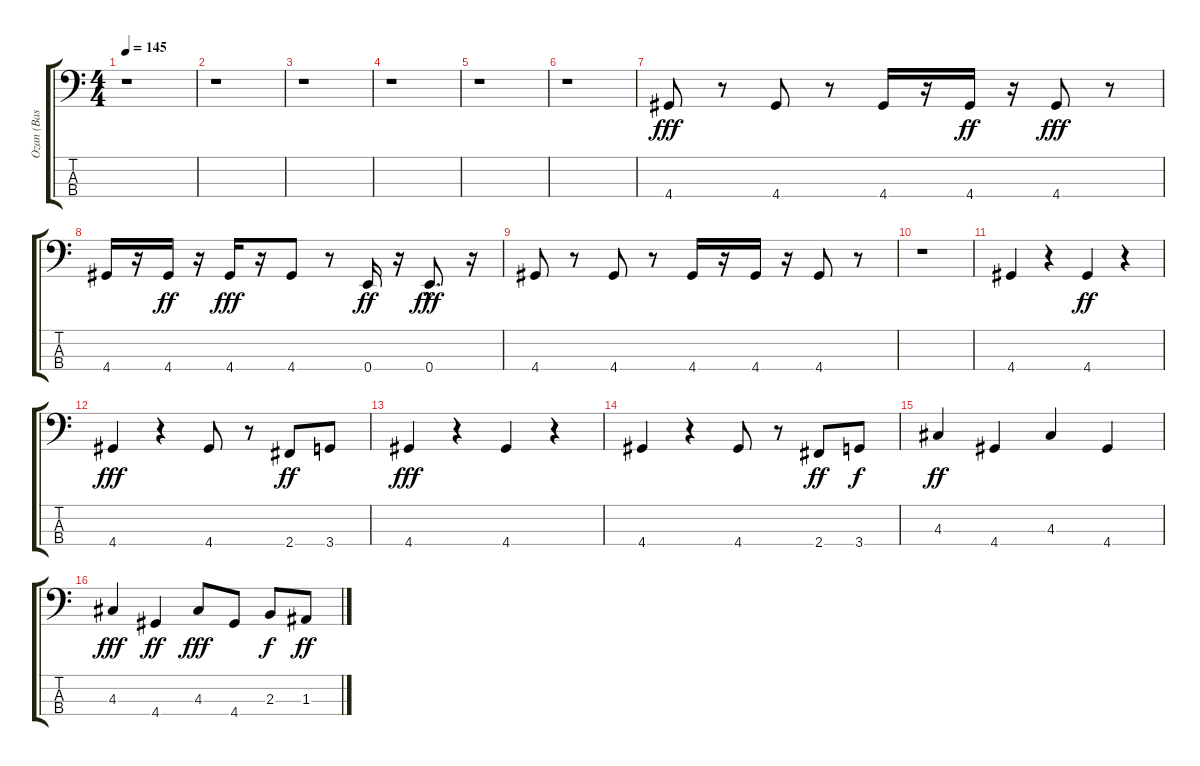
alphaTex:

\track ("Ozan (Bas Gitar)" "Ozan (Bas ") {instrument electricbassfinger}
\staff {score tabs}
\tuning (G2 D2 A1 E1) {hide}
\ts (4 4)
\tempo 145
\clef f4
\ks c
r.1{dy fff instrument electricbassfinger} |
r.1 |
r.1 |
r.1 |
r.1 |
r.1 |
4.4.8 r.8 4.4.8 r.8 4.4.16 r.16 4.4.16{dy ff} r.16 4.4.8{dy fff} r.8 |
4.4.16 r.16 4.4.16{dy ff} r.16 4.4.16{dy fff} r.16 4.4.8 r.8 0.4.16{dy ff} r.16 0.4{hac}.8{d dy fff} r.16 |
4.4.8 r.8 4.4.8 r.8 4.4.16 r.16 4.4.16 r.16 4.4.8 r.8 |
r.1 |
4.4.4 r.4 4.4.4{dy ff} r.4 |
4.4.4{dy fff} r.4 4.4.8 r.8 2.4.8{dy ff} 3.4.8 |
4.4.4{dy fff} r.4 4.4.4 r.4 |
4.4.4 r.4 4.4.8 r.8 2.4.8{dy ff} 3.4.8{dy f} |
4.3.4{dy ff} 4.4.4 4.3.4 4.4.4 |
4.3.4{dy fff} 4.4.4{dy ff} 4.3.8{dy fff} 4.4.8 2.3.8{dy f} 1.3.8{dy ff}
